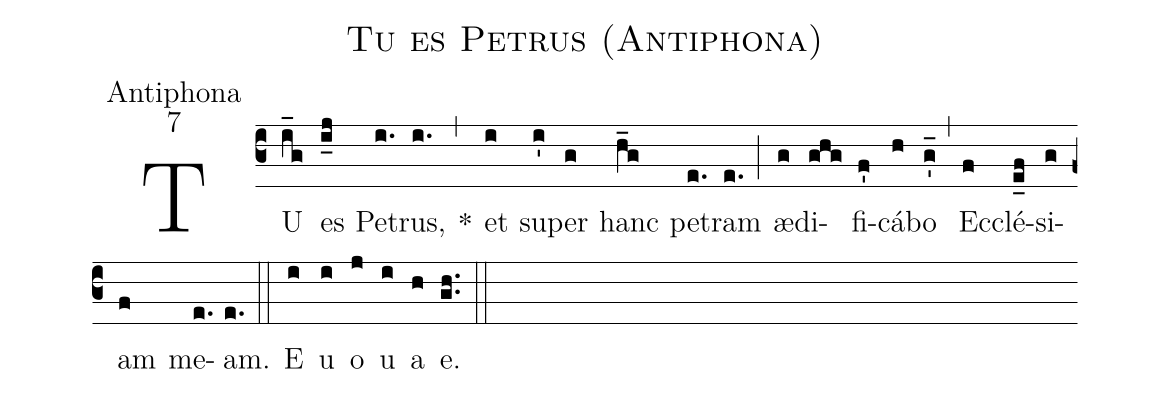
name: Tu es Petrus (Antiphona);
office-part: Antiphona;
mode: 7;
%%
(c3) TU(i_g) es(i_j) Pe(i.)trus,(i.) *(,) et(i) su(i')per(g) hanc(h_g) pe(e.)tram(e.) (;) æ(g)di(ghg)fi(f')cá(h)bo(g'_) (,) Ec(f)clé(e_f)si(g)am(f) me(e.)am.(e.) (::)
<eu>E(i) u(i) o(j) u(i) a(h) e.</eu>(gh..) (::)
